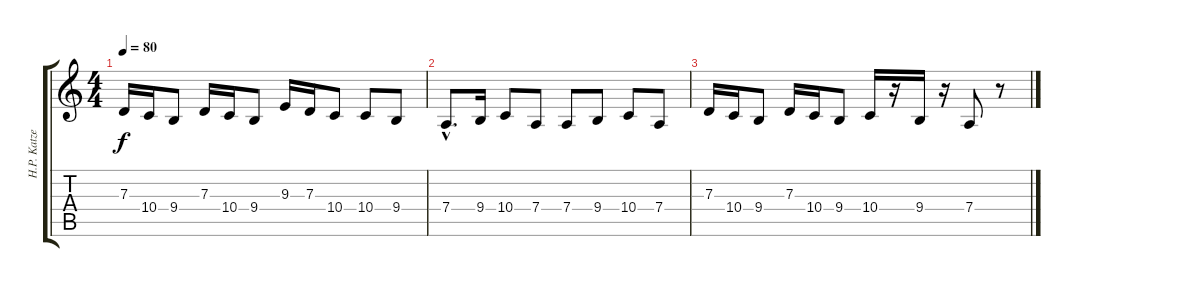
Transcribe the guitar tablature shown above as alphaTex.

\track ("H.P. Katzenburg" "H.P. Katze") {instrument bagpipe}
\staff {score tabs}
\tuning (E4 B3 G3 D3 A2 E2) {hide}
\ts (4 4)
\tempo 80
\clef g2
\ks c
7.3.16{dy f} 10.4.16 9.4.8 7.3.16 10.4.16 9.4.8 9.3.16 7.3.16 10.4.8 10.4.8 9.4.8 |
7.4{hac}.8{d} 9.4.16 10.4.8 7.4.8 7.4.8 9.4.8 10.4.8 7.4.8 |
7.3.16 10.4.16 9.4.8 7.3.16 10.4.16 9.4.8 10.4.16 r.16 9.4.16 r.16 7.4.8 r.8
